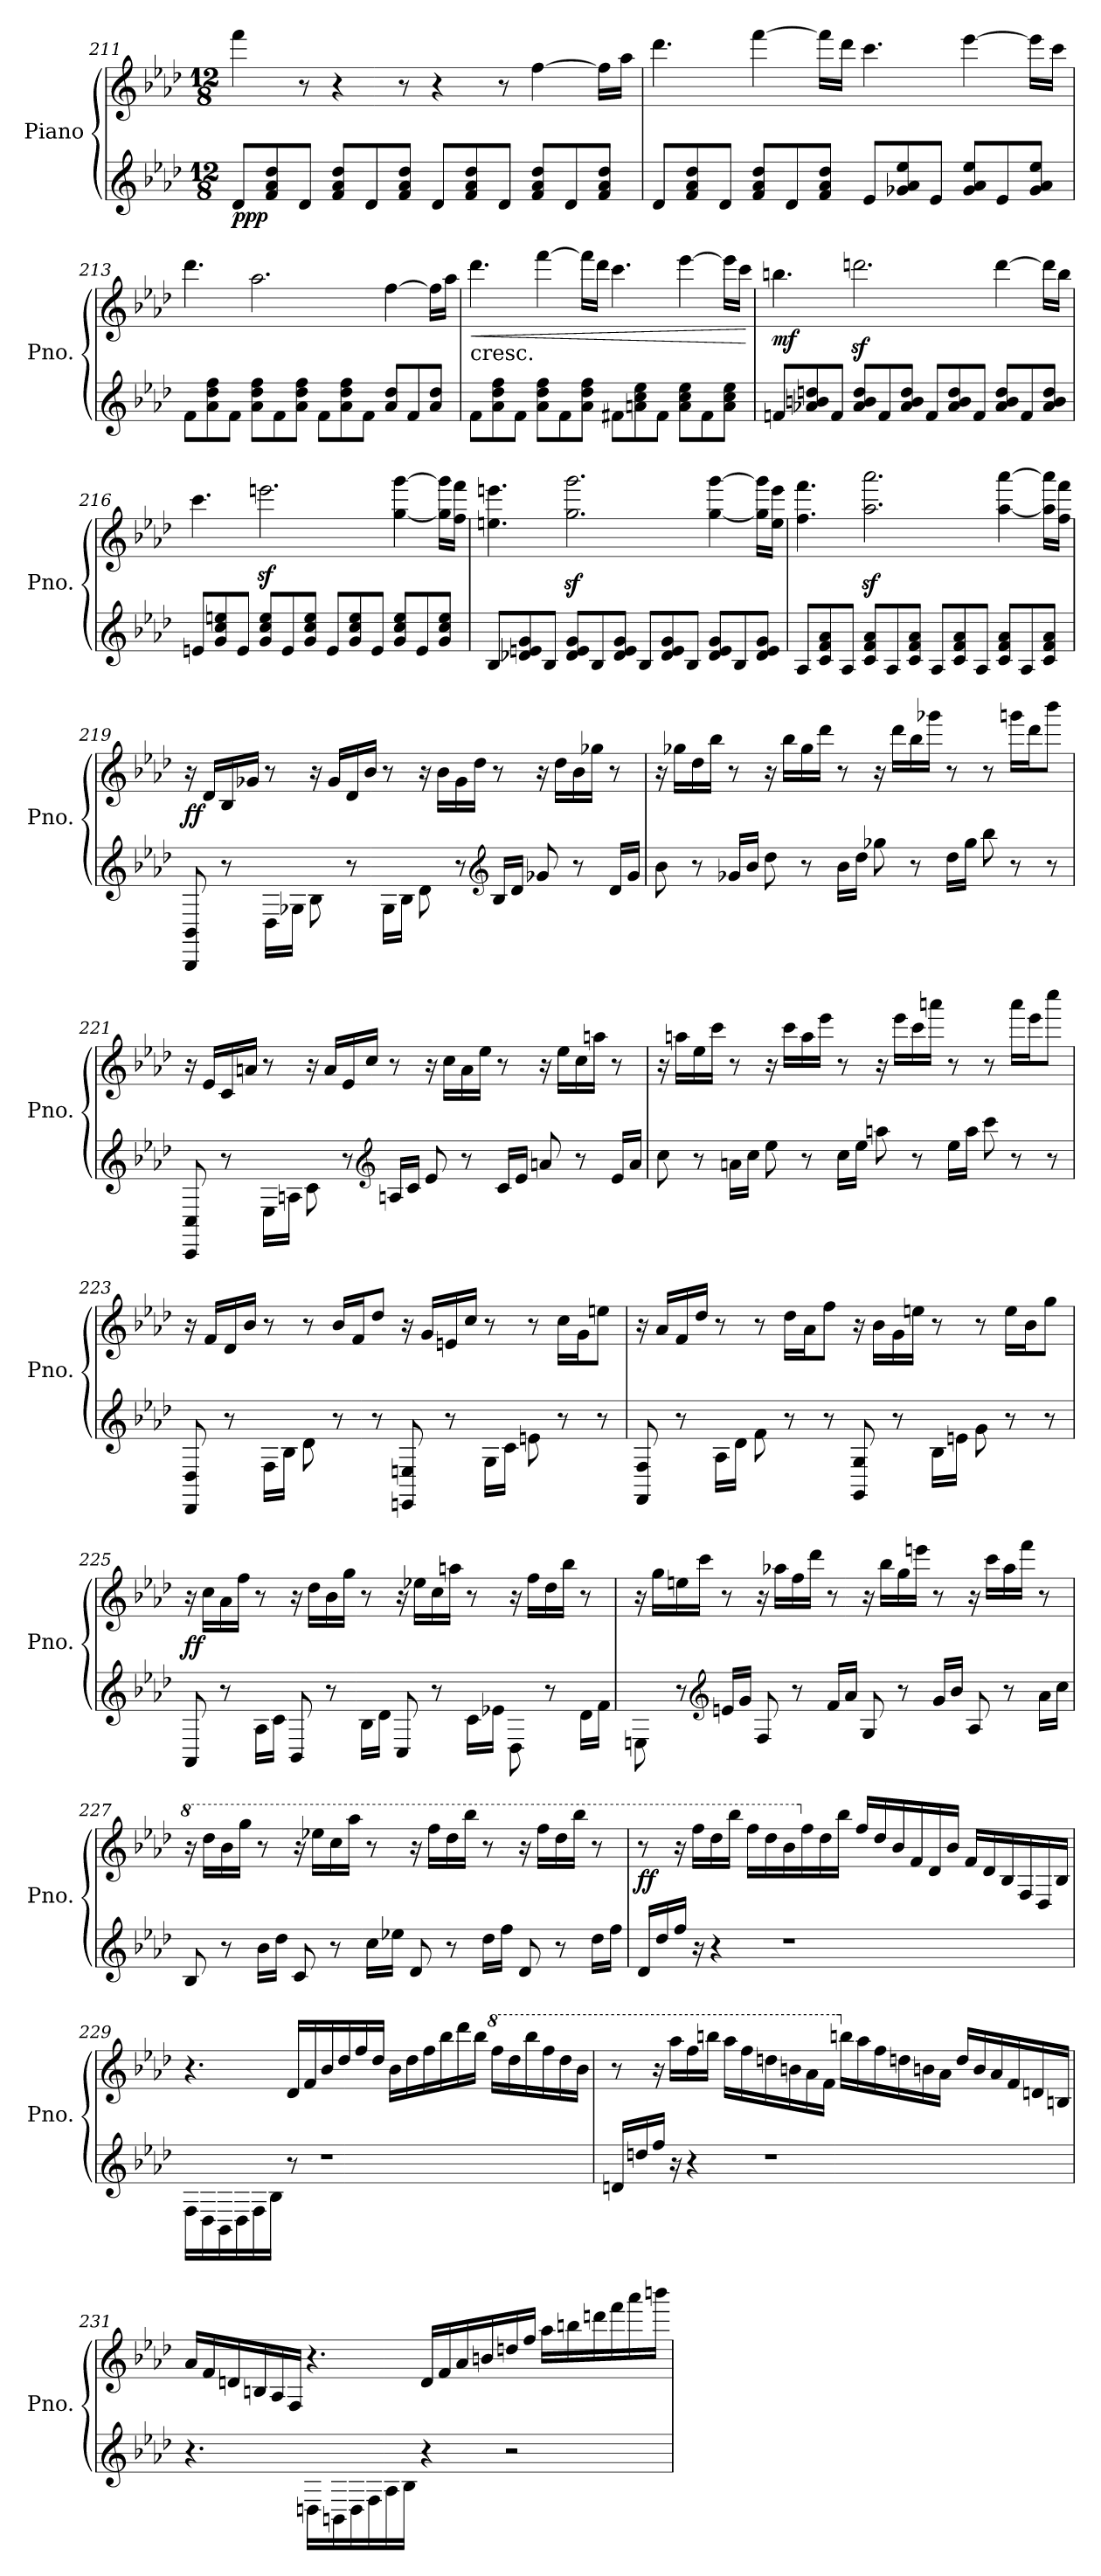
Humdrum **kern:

**kern	**kern	**dynam
*part1	*part1	*part1
*staff2	*staff1	*staff1/2
*I"Piano	*	*
*I'Pno.	*	*
!!LO:LB:g=z
*clefG2	*clefG2	*
*k[b-e-a-d-]	*k[b-e-a-d-]	*
*M12/8	*M12/8	*
=211	=211	=211
!	!	!LO:DY:b=2
!	!	!LO:DY:n=1:b
8d-/L	4fff\	pp p
8f/ 8a-/ 8dd-/	.	.
8d-/J	8r	.
8f/ 8a-/ 8dd-/L	4r	.
8d-/	.	.
8f/ 8a-/ 8dd-/J	8r	.
8d-/L	4r	.
8f/ 8a-/ 8dd-/	.	.
8d-/J	8r	.
8f/ 8a-/ 8dd-/L	[4ff\	.
8d-/	.	.
8f/ 8a-/ 8dd-/J	16ff\LL]	.
.	16aa-\JJ	.
=212	=212	=212
8d-/L	4.ddd-\	.
8f/ 8a-/ 8dd-/	.	.
8d-/J	.	.
8f/ 8a-/ 8dd-/L	[4fff\	.
8d-/	.	.
8f/ 8a-/ 8dd-/J	16fff\LL]	.
.	16ddd-\JJ	.
8e-/L	4.ccc\	.
8g-X/ 8a-/ 8ee-/	.	.
8e-/J	.	.
8g-/ 8a-/ 8ee-/L	[4eee-\	.
8e-/	.	.
8g-/ 8a-/ 8ee-/J	16eee-\LL]	.
.	16ccc\JJ	.
=213	=213	=213
8f\L	4.ddd-\	.
8a-\ 8dd-\ 8ff\	.	.
8f\J	.	.
8a-\ 8dd-\ 8ff\L	2.aa-\	.
8f\	.	.
8a-\ 8dd-\ 8ff\J	.	.
8f\L	.	.
8a-\ 8dd-\ 8ff\	.	.
8f\J	.	.
8a-/ 8dd-/L	[4ff\	.
8f/	.	.
8a-/ 8dd-/J	16ff\LL]	.
.	16aa-\JJ	.
!!LO:LB:g=z
=214	=214	=214
!	!LO:TX:b:t=cresc.	!
!	!	!LO:HP:b
8f\L	4.ddd-\	<
8a-\ 8dd-\ 8ff\	.	.
8f\J	.	.
8a-\ 8dd-\ 8ff\L	[4fff\	.
8f\	.	.
8a-\ 8dd-\ 8ff\J	16fff\LL]	.
.	16ddd-\JJ	.
8f#X\L	4.ccc\	.
8an\ 8cc\ 8ee-\	.	.
8f#\J	.	.
8a\ 8cc\ 8ee-\L	[4eee-\	.
8f#\	.	.
8a\ 8cc\ 8ee-\J	16eee-\LL]	.
.	16ccc\JJ	.
.	.	[
=215	=215	=215
!	!	!LO:DY:b
8fn/L	4.bbn\	mf
8a-X/ 8bn/ 8ddn/	.	.
8f/J	.	.
8a-/ 8b/ 8dd/L	2.dddnz<\	.
8f/	.	.
8a-/ 8b/ 8dd/J	.	.
8f/L	.	.
8a-/ 8b/ 8dd/	.	.
8f/J	.	.
8a-/ 8b/ 8dd/L	[4ddd\	.
8f/	.	.
8a-/ 8b/ 8dd/J	16ddd\LL]	.
.	16bb\JJ	.
!!LO:LB:g=z
=216	=216	=216
8en/L	4.ccc\	.
8g/ 8cc/ 8een/	.	.
8e/J	.	.
8g/ 8cc/ 8ee/L	2.eeenz<\	.
8e/	.	.
8g/ 8cc/ 8ee/J	.	.
8e/L	.	.
8g/ 8cc/ 8ee/	.	.
8e/J	.	.
8g/ 8cc/ 8ee/L	[4gg\ [4ggg\	.
8e/	.	.
8g/ 8cc/ 8ee/J	16gg\] 16ggg\]LL	.
.	16ff\ 16fff\JJ	.
=217	=217	=217
8B-/L	4.een\ 4.eeen\	.
8d-X/ 8en/ 8g/	.	.
8B-/J	.	.
8d-/ 8e/ 8g/L	2.gg\z< 2.ggg\z<	.
8B-/	.	.
8d-/ 8e/ 8g/J	.	.
8B-/L	.	.
8d-/ 8e/ 8g/	.	.
8B-/J	.	.
8d-/ 8e/ 8g/L	[4gg\ [4ggg\	.
8B-/	.	.
8d-/ 8e/ 8g/J	16gg\] 16ggg\]LL	.
.	16ee\ 16eee\JJ	.
!!LO:LB:g=z
=218	=218	=218
8A-/L	4.ff\ 4.fff\	.
8c/ 8f/ 8a-/	.	.
8A-/J	.	.
8c/ 8f/ 8a-/L	2.aa-\z< 2.aaa-\z<	.
8A-/	.	.
8c/ 8f/ 8a-/J	.	.
8A-/L	.	.
8c/ 8f/ 8a-/	.	.
8A-/J	.	.
8c/ 8f/ 8a-/L	[4aa-\ [4aaa-\	.
8A-/	.	.
8c/ 8f/ 8a-/J	16aa-\] 16aaa-\]LL	.
.	16ff\ 16fff\JJ	.
!!LO:PB:g=z
=219	=219	=219
!	!	!LO:DY:b
8BBB-/ 8BB-/	16r	ff
.	16d-/LL	.
8r	16B-/	.
.	16g-X/JJ	.
16D-\LL	8r	.
16G-X\JJ	.	.
8B-\	16r	.
.	16g-/LL	.
8r	16d-/	.
.	16b-/JJ	.
16G-\LL	8r	.
16B-\JJ	.	.
8d-\	16r	.
.	16b-\LL	.
8r	16g-\	.
.	16dd-\JJ	.
*clefG2	*	*
16B-/LL	8r	.
16d-/JJ	.	.
8g-X/	16r	.
.	16dd-\LL	.
8r	16b-\	.
.	16gg-X\JJ	.
16d-/LL	8r	.
16g-/JJ	.	.
!!LO:LB:g=z
=220	=220	=220
8b-\	16r	.
.	16gg-X\LL	.
8r	16dd-\	.
.	16bb-\JJ	.
16g-X/LL	8r	.
16b-/JJ	.	.
8dd-\	16r	.
.	16bb-\LL	.
8r	16gg-\	.
.	16ddd-\JJ	.
16b-\LL	8r	.
16dd-\JJ	.	.
8gg-X\	16r	.
.	16ddd-\LL	.
8r	16bb-\	.
.	16ggg-X\JJ	.
16dd-\LL	8r	.
16gg-\JJ	.	.
8bb-\	8r	.
8r	16gggn\LL	.
.	16ddd-\J	.
8r	8bbb-\J	.
!!LO:LB:g=z
=221	=221	=221
8CC/ 8C/	16r	.
.	16e-/LL	.
8r	16c/	.
.	16an/JJ	.
16E-\LL	8r	.
16An\JJ	.	.
8c\	16r	.
.	16a/LL	.
8r	16e-/	.
.	16cc/JJ	.
*clefG2	*	*
16An/LL	8r	.
16c/JJ	.	.
8e-/	16r	.
.	16cc\LL	.
8r	16a\	.
.	16ee-\JJ	.
16c/LL	8r	.
16e-/JJ	.	.
8an/	16r	.
.	16ee-\LL	.
8r	16cc\	.
.	16aan\JJ	.
16e-/LL	8r	.
16a/JJ	.	.
!!LO:LB:g=z
=222	=222	=222
8cc\	16r	.
.	16aan\LL	.
8r	16ee-\	.
.	16ccc\JJ	.
16an\LL	8r	.
16cc\JJ	.	.
8ee-\	16r	.
.	16ccc\LL	.
8r	16aa\	.
.	16eee-\JJ	.
16cc\LL	8r	.
16ee-\JJ	.	.
8aan\	16r	.
.	16eee-\LL	.
8r	16ccc\	.
.	16aaan\JJ	.
16ee-\LL	8r	.
16aa\JJ	.	.
8ccc\	8r	.
8r	16aaa\LL	.
.	16eee-\J	.
8r	8cccc\J	.
!!LO:LB:g=z
=223	=223	=223
8DD-/ 8D-/	16r	.
.	16f/LL	.
8r	16d-/	.
.	16b-/JJ	.
16F\LL	8r	.
16B-\JJ	.	.
8d-\	8r	.
8r	16b-/LL	.
.	16f/J	.
8r	8dd-/J	.
8EEn/ 8En/	16r	.
.	16g/LL	.
8r	16en/	.
.	16cc/JJ	.
16G\LL	8r	.
16c\JJ	.	.
8en\	8r	.
8r	16cc\LL	.
.	16g\J	.
8r	8een\J	.
=224	=224	=224
8FF/ 8F/	16r	.
.	16a-/LL	.
8r	16f/	.
.	16dd-/JJ	.
16A-\LL	8r	.
16d-\JJ	.	.
8f\	8r	.
8r	16dd-\LL	.
.	16a-\J	.
8r	8ff\J	.
8GG/ 8G/	16r	.
.	16b-\LL	.
8r	16g\	.
.	16een\JJ	.
16B-\LL	8r	.
16en\JJ	.	.
8g\	8r	.
8r	16ee\LL	.
.	16b-\J	.
8r	8gg\J	.
!!LO:LB:g=z
=225	=225	=225
!	!	!LO:DY:b
8AA-/	16r	ff
.	16cc\LL	.
8r	16a-\	.
.	16ff\JJ	.
16A-\LL	8r	.
16c\JJ	.	.
8BB-/	16r	.
.	16dd-\LL	.
8r	16b-\	.
.	16gg\JJ	.
16B-\LL	8r	.
16d-\JJ	.	.
8C/	16r	.
.	16ee-X\LL	.
8r	16cc\	.
.	16aan\JJ	.
16c\LL	8r	.
16e-X\JJ	.	.
8D-\	16r	.
.	16ff\LL	.
8r	16dd-\	.
.	16bb-\JJ	.
16d-\LL	8r	.
16f\JJ	.	.
!!LO:PB:g=z
=226	=226	=226
8En\	16r	.
.	16gg\LL	.
8r	16een\	.
.	16ccc\JJ	.
*clefG2	*	*
16en/LL	8r	.
16g/JJ	.	.
8F/	16r	.
.	16aa-X\LL	.
8r	16ff\	.
.	16ddd-\JJ	.
16f/LL	8r	.
16a-/JJ	.	.
8G/	16r	.
.	16bb-\LL	.
8r	16gg\	.
.	16eeen\JJ	.
16g/LL	8r	.
16b-/JJ	.	.
8A-/	16r	.
.	16ccc\LL	.
8r	16aa-\	.
.	16fff\JJ	.
16a-\LL	8r	.
16cc\JJ	.	.
!!LO:LB:g=z
=227	=227	=227
*	*8va	*
8B-/	16r	.
.	16ddd-\LL	.
8r	16bb-\	.
.	16ggg\JJ	.
16b-\LL	8r	.
16dd-\JJ	.	.
8c/	16r	.
.	16eee-X\LL	.
8r	16ccc\	.
.	16aaa-\JJ	.
16cc\LL	8r	.
16ee-X\JJ	.	.
8d-/	16r	.
.	16fff\LL	.
8r	16ddd-\	.
.	16bbb-\JJ	.
16dd-\LL	8r	.
16ff\JJ	.	.
8d-/	16r	.
.	16fff\LL	.
8r	16ddd-\	.
.	16bbb-\JJ	.
16dd-\LL	8r	.
16ff\JJ	.	.
!!LO:LB:g=z
=228	=228	=228
!	!	!LO:DY:b
16d-/LL	8r	ff
16dd-/	.	.
16ff/JJ	16r	.
16r	16fff\LL	.
4r	16ddd-\	.
.	16bbb-\JJ	.
.	16fff\LL	.
.	16ddd-\	.
1r	16bb-\	.
*	*X8va	*
.	16ff\	.
.	16dd-\	.
.	16bb-\JJ	.
.	16ff/LL	.
.	16dd-/	.
.	16b-/	.
.	16f/	.
.	16d-/	.
.	16b-/JJ	.
.	16f/LL	.
.	16d-/	.
.	16B-/	.
.	16F/	.
.	16D-/	.
.	16B-/JJ	.
!!LO:LB:g=z
=229	=229	=229
16F\LL	4.r	.
16D-\	.	.
16BB-\	.	.
16D-\	.	.
16F\	.	.
16B-\JJ	.	.
8r	16d-/LL	.
.	16f/	.
1r	16b-/	.
.	16dd-/	.
.	16ff/	.
.	16dd-/JJ	.
.	16b-\LL	.
.	16dd-\	.
.	16ff\	.
.	16bb-\	.
.	16ddd-\	.
.	16bb-\JJ	.
*	*8va	*
.	16fff\LL	.
.	16ddd-\	.
.	16bbb-\	.
.	16fff\	.
.	16ddd-\	.
.	16bb-\JJ	.
!!LO:LB:g=z
=230	=230	=230
16dn/LL	8r	.
16ddn/	.	.
16ff/JJ	16r	.
16r	16aaa-\LL	.
4r	16fff\	.
.	16bbbn\JJ	.
.	16aaa-\LL	.
.	16fff\	.
1r	16dddn\	.
.	16bbn\	.
.	16aa-\	.
.	16ff\JJ	.
*	*X8va	*
.	16bbn\LL	.
.	16aa-\	.
.	16ff\	.
.	16ddn\	.
.	16bn\	.
.	16a-\JJ	.
.	16dd/LL	.
.	16b/	.
.	16a-/	.
.	16f/	.
.	16dn/	.
.	16Bn/JJ	.
!!LO:LB:g=z
=231	=231	=231
4.r	16a-/LL	.
.	16f/	.
.	16dn/	.
.	16Bn/	.
.	16A-/	.
.	16F/JJ	.
16Dn\LL	4.r	.
16BBn\	.	.
16D\	.	.
16F\	.	.
16A-\	.	.
16B-\JJ	.	.
4r	16d/LL	.
.	16f/	.
.	16a-/	.
.	16bn/	.
2r	16ddn/	.
.	16ff/JJ	.
.	16aa-\LL	.
.	16bbn\	.
.	16dddn\	.
.	16fff\	.
.	16aaa-\	.
.	16bbbn\JJ	.
=	=	=
*-	*-	*-
